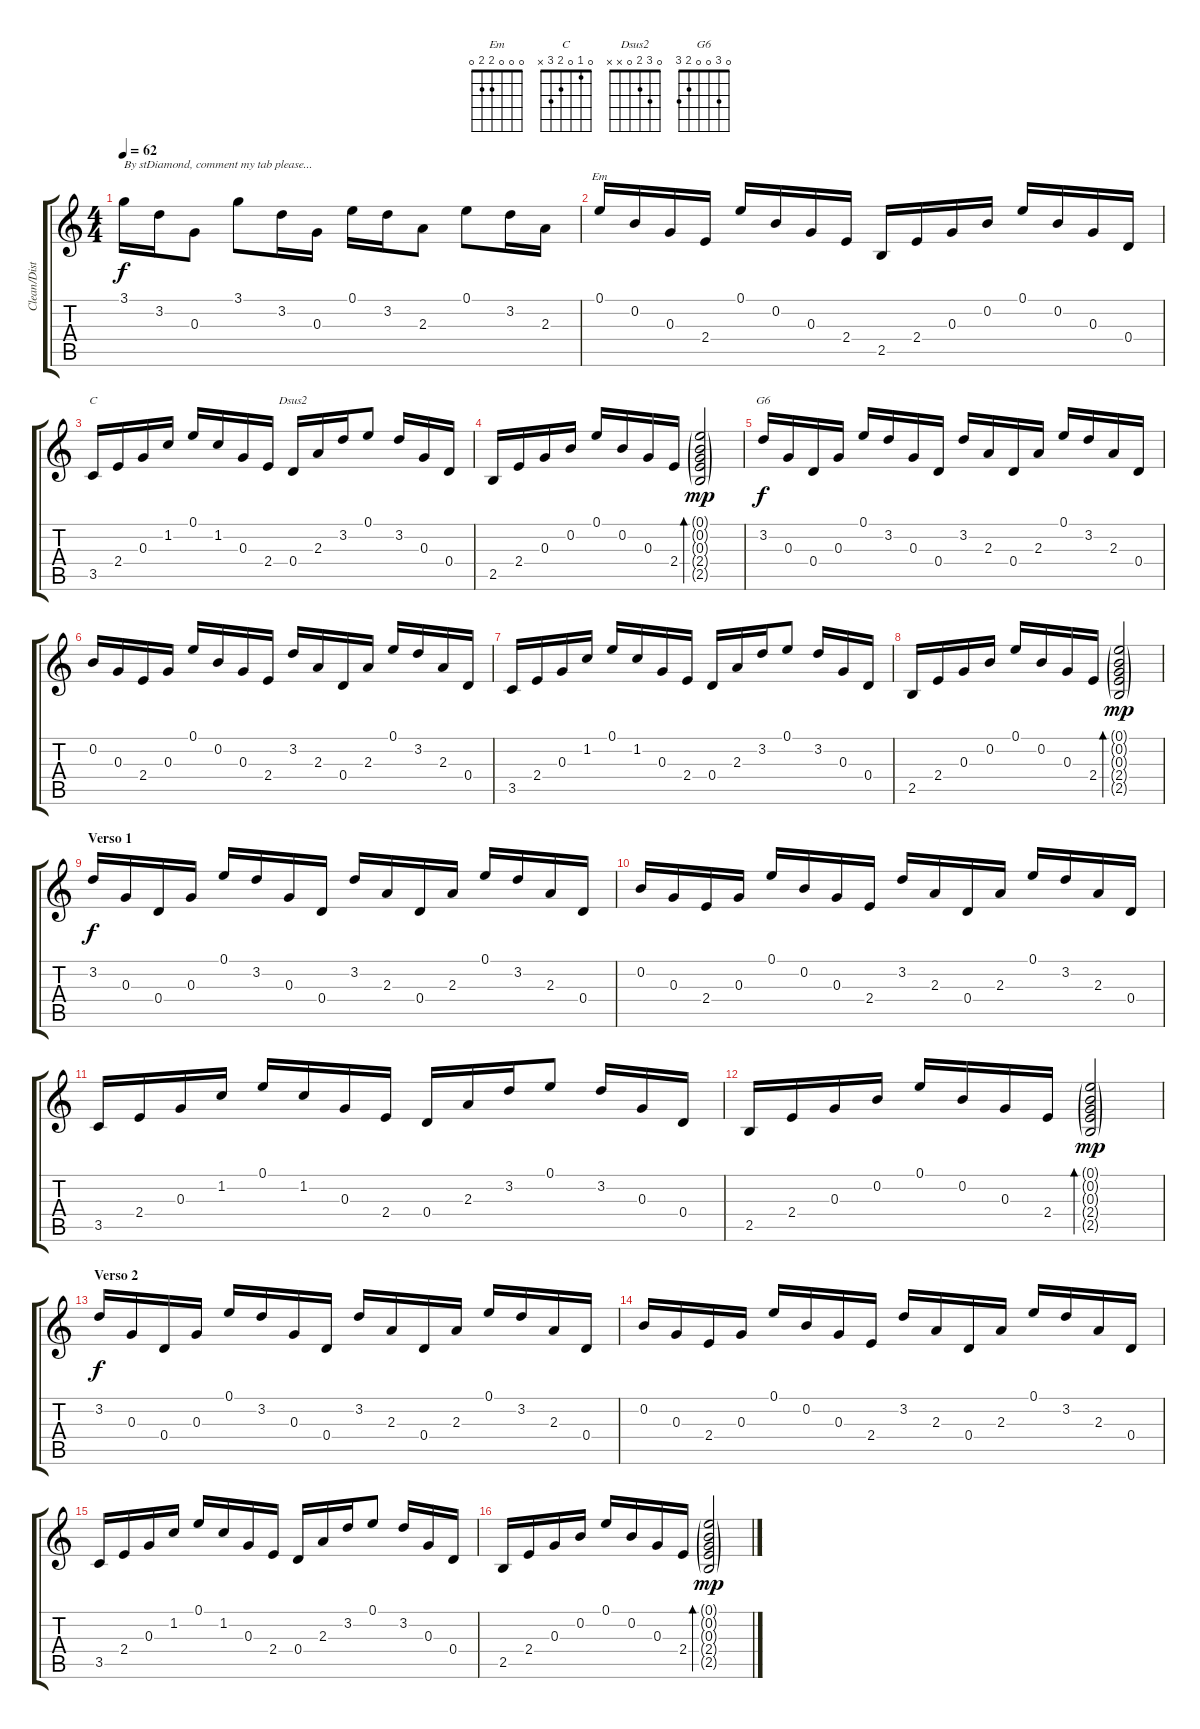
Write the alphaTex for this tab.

\track ("Clean/Distortion" "Clean/Dist") {instrument acousticguitarsteel}
\staff {score tabs}
\tuning (E4 B3 G3 D3 A2 E2) {hide}
\chord ("Em" 0 0 0 2 2 0)
\chord ("C" 0 1 0 2 3 x)
\chord ("Dsus2" 0 3 2 0 x x)
\chord ("G6" 0 3 0 0 2 3)
\ts (4 4)
\tempo 62
\clef g2
\ks c
3.1.16{txt "By stDiamond, comment my tab please..." dy f instrument acousticguitarsteel} 3.2.16 0.3.8 3.1.8 3.2.16 0.3.16 0.1.16 3.2.16 2.3.8 0.1.8 3.2.16 2.3.16 |
0.1.16{ch "Em"} 0.2.16 0.3.16 2.4.16 0.1.16 0.2.16 0.3.16 2.4.16 2.5.16 2.4.16 0.3.16 0.2.16 0.1.16 0.2.16 0.3.16 0.4.16 |
3.5.16{ch "C"} 2.4.16 0.3.16 1.2.16 0.1.16 1.2.16 0.3.16 2.4.16 0.4.16{ch "Dsus2"} 2.3.16 3.2.16 0.1.8 3.2.16 0.3.16 0.4.16 |
2.5.16 2.4.16 0.3.16 0.2.16 0.1.16 0.2.16 0.3.16 2.4.16 (0.1{g} 0.2{g} 0.3{g} 2.4{g} 2.5{g}).2{bd 60 dy mp} |
3.2.16{ch "G6" dy f} 0.3.16 0.4.16 0.3.16 0.1.16 3.2.16 0.3.16 0.4.16 3.2.16 2.3.16 0.4.16 2.3.16 0.1.16 3.2.16 2.3.16 0.4.16 |
0.2.16 0.3.16 2.4.16 0.3.16 0.1.16 0.2.16 0.3.16 2.4.16 3.2.16 2.3.16 0.4.16 2.3.16 0.1.16 3.2.16 2.3.16 0.4.16 |
3.5.16 2.4.16 0.3.16 1.2.16 0.1.16 1.2.16 0.3.16 2.4.16 0.4.16 2.3.16 3.2.16 0.1.8 3.2.16 0.3.16 0.4.16 |
2.5.16 2.4.16 0.3.16 0.2.16 0.1.16 0.2.16 0.3.16 2.4.16 (0.1{g} 0.2{g} 0.3{g} 2.4{g} 2.5{g}).2{bd 60 dy mp} |
\section ("" "Verso 1")
3.2.16{dy f} 0.3.16 0.4.16 0.3.16 0.1.16 3.2.16 0.3.16 0.4.16 3.2.16 2.3.16 0.4.16 2.3.16 0.1.16 3.2.16 2.3.16 0.4.16 |
0.2.16 0.3.16 2.4.16 0.3.16 0.1.16 0.2.16 0.3.16 2.4.16 3.2.16 2.3.16 0.4.16 2.3.16 0.1.16 3.2.16 2.3.16 0.4.16 |
3.5.16 2.4.16 0.3.16 1.2.16 0.1.16 1.2.16 0.3.16 2.4.16 0.4.16 2.3.16 3.2.16 0.1.8 3.2.16 0.3.16 0.4.16 |
2.5.16 2.4.16 0.3.16 0.2.16 0.1.16 0.2.16 0.3.16 2.4.16 (0.1{g} 0.2{g} 0.3{g} 2.4{g} 2.5{g}).2{bd 60 dy mp} |
\section ("" "Verso 2")
3.2.16{dy f} 0.3.16 0.4.16 0.3.16 0.1.16 3.2.16 0.3.16 0.4.16 3.2.16 2.3.16 0.4.16 2.3.16 0.1.16 3.2.16 2.3.16 0.4.16 |
0.2.16 0.3.16 2.4.16 0.3.16 0.1.16 0.2.16 0.3.16 2.4.16 3.2.16 2.3.16 0.4.16 2.3.16 0.1.16 3.2.16 2.3.16 0.4.16 |
3.5.16 2.4.16 0.3.16 1.2.16 0.1.16 1.2.16 0.3.16 2.4.16 0.4.16 2.3.16 3.2.16 0.1.8 3.2.16 0.3.16 0.4.16 |
2.5.16 2.4.16 0.3.16 0.2.16 0.1.16 0.2.16 0.3.16 2.4.16 (0.1{g} 0.2{g} 0.3{g} 2.4{g} 2.5{g}).2{bd 60 dy mp}
